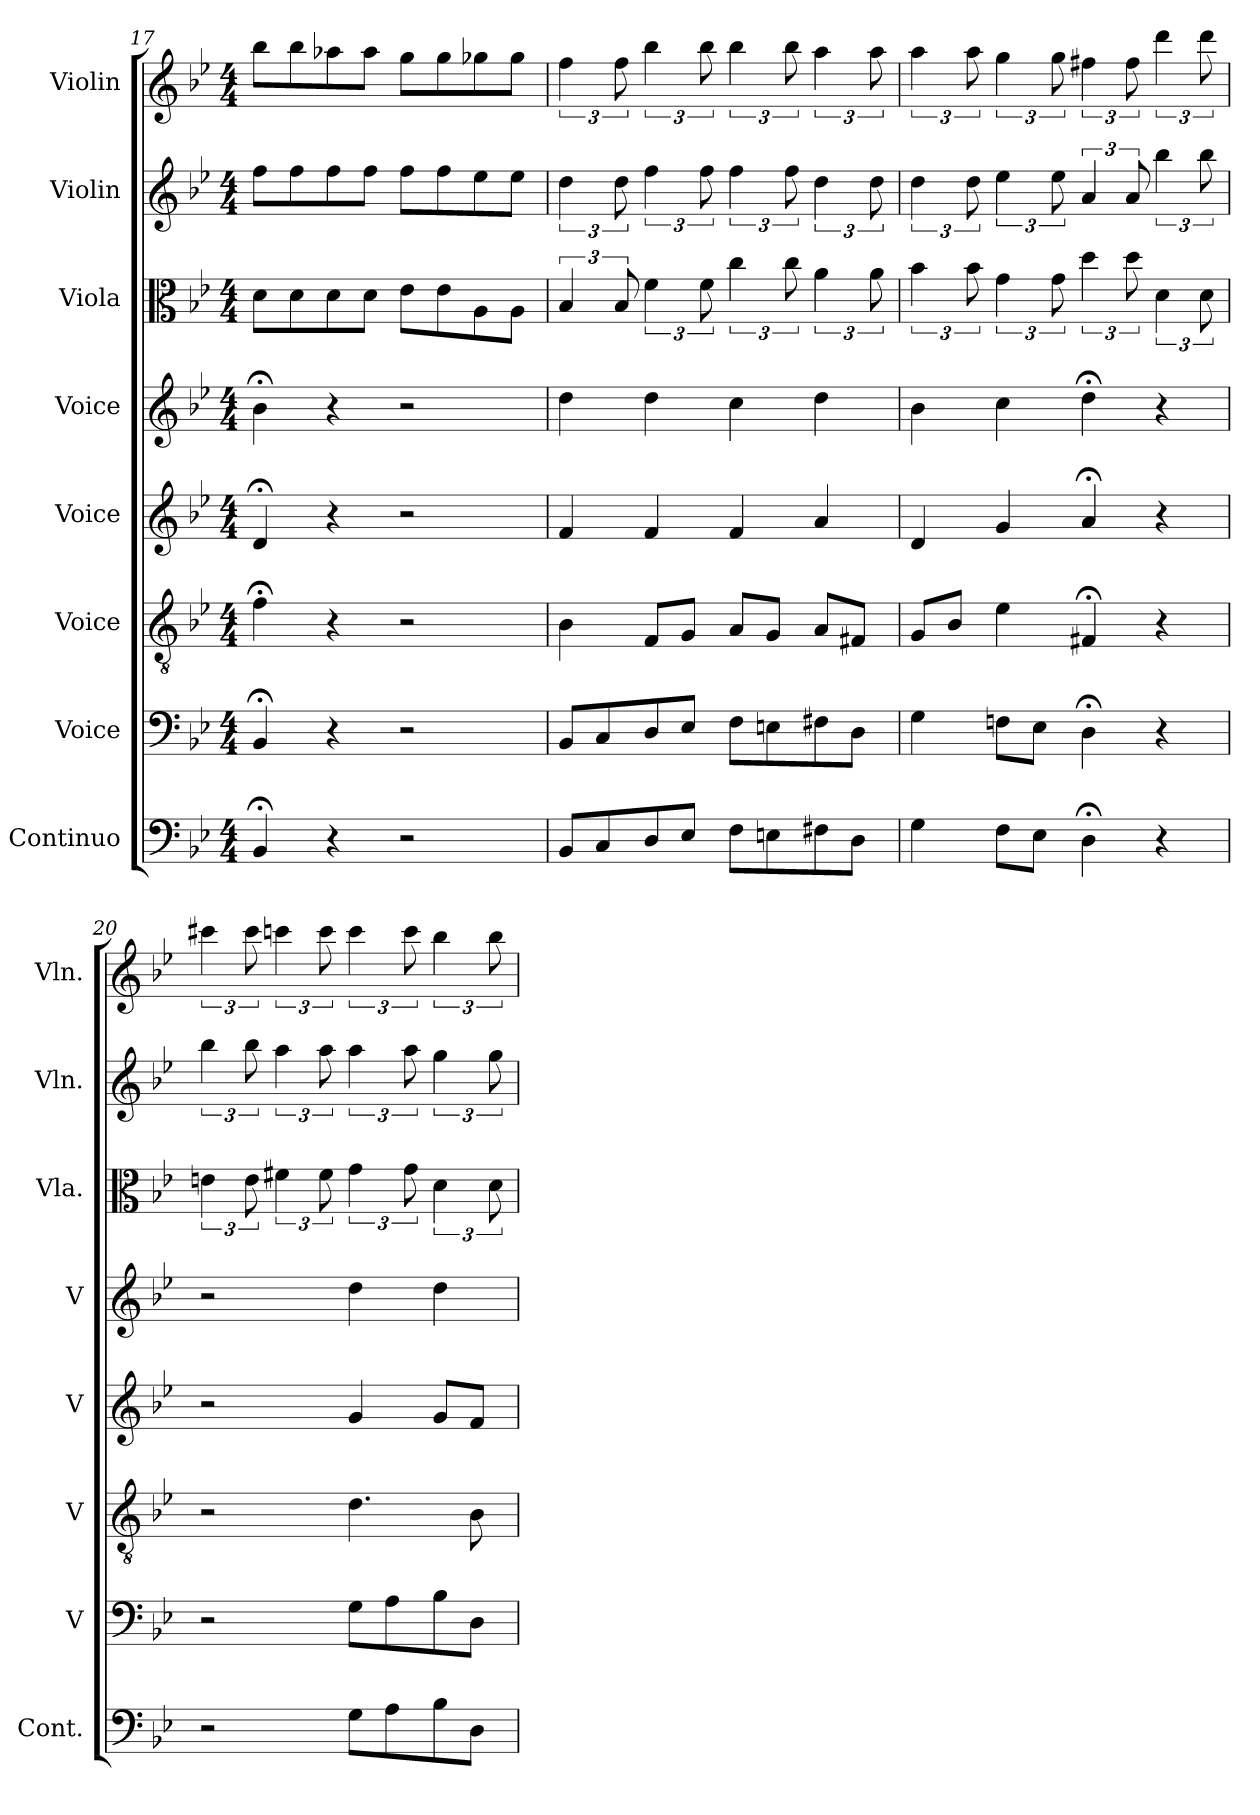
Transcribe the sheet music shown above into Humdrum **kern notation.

**kern	**kern	**kern	**kern	**kern	**kern	**kern	**kern
*part8	*part7	*part6	*part5	*part4	*part3	*part2	*part1
*staff8	*staff7	*staff6	*staff5	*staff4	*staff3	*staff2	*staff1
*I"Continuo	*I"Voice	*I"Voice	*I"Voice	*I"Voice	*I"Viola	*I"Violin	*I"Violin
*I'Cont.	*I'V	*I'V	*I'V	*I'V	*I'Vla.	*I'Vln.	*I'Vln.
*clefF4	*clefF4	*clefGv2	*clefG2	*clefG2	*clefC3	*clefG2	*clefG2
*ITrd7c12	*	*	*	*	*	*	*
*k[b-e-]	*k[b-e-]	*k[b-e-]	*k[b-e-]	*k[b-e-]	*k[b-e-]	*k[b-e-]	*k[b-e-]
*M4/4	*M4/4	*M4/4	*M4/4	*M4/4	*M4/4	*M4/4	*M4/4
=17	=17	=17	=17	=17	=17	=17	=17
4BBB-;</	4BB-;</	4f;<\	4d;</	4b-;<\	8d\L	8ff\L	8bb-\L
.	.	.	.	.	8d\	8ff\	8bb-\
4r	4r	4r	4r	4r	8d\	8ff\	8aa-X\
.	.	.	.	.	8d\J	8ff\J	8aa-\J
2r	2r	2r	2r	2r	8e-\L	8ff\L	8gg\L
.	.	.	.	.	8e-\	8ff\	8gg\
.	.	.	.	.	8A\	8ee-\	8gg-X\
.	.	.	.	.	8A\J	8ee-\J	8gg-\J
!!LO:PB:g=z
=18	=18	=18	=18	=18	=18	=18	=18
8BBB-/L	8BB-/L	4B-\	4f/	4dd\	6B-/	6dd\	6ff\
8CC/	8C/	.	.	.	.	.	.
.	.	.	.	.	12B-/	12dd\	12ff\
8DD/	8D/	8F/L	4f/	4dd\	6f\	6ff\	6bb-\
8EE-/J	8E-/J	8G/J	.	.	.	.	.
.	.	.	.	.	12f\	12ff\	12bb-\
8FF\L	8F\L	8A/L	4f/	4cc\	6cc\	6ff\	6bb-\
8EEn\	8En\	8G/J	.	.	.	.	.
.	.	.	.	.	12cc\	12ff\	12bb-\
8FF#X\	8F#X\	8A/L	4a/	4dd\	6a\	6dd\	6aa\
8DD\J	8D\J	8F#X/J	.	.	.	.	.
.	.	.	.	.	12a\	12dd\	12aa\
=19	=19	=19	=19	=19	=19	=19	=19
4GG\	4G\	8G/L	4d/	4b-\	6b-\	6dd\	6aa\
.	.	8B-/J	.	.	.	.	.
.	.	.	.	.	12b-\	12dd\	12aa\
8FF\L	8Fn\L	4e-\	4g/	4cc\	6g\	6ee-\	6gg\
8EE-\J	8E-\J	.	.	.	.	.	.
.	.	.	.	.	12g\	12ee-\	12gg\
4DD;<\	4D;<\	4F#X;</	4a;</	4dd;<\	6dd\	6a/	6ff#X\
.	.	.	.	.	12dd\	12a/	12ff#\
4r	4r	4r	4r	4r	6d\	6bb-\	6ddd\
.	.	.	.	.	12d\	12bb-\	12ddd\
=20	=20	=20	=20	=20	=20	=20	=20
2r	2r	2r	2r	2r	6en\	6bb-\	6ccc#X\
.	.	.	.	.	12e\	12bb-\	12ccc#\
.	.	.	.	.	6f#X\	6aa\	6cccn\
.	.	.	.	.	12f#\	12aa\	12ccc\
8GG\L	8G\L	4.d\	4g/	4dd\	6g\	6aa\	6ccc\
8AA\	8A\	.	.	.	.	.	.
.	.	.	.	.	12g\	12aa\	12ccc\
8BB-\	8B-\	.	8g/L	4dd\	6d\	6gg\	6bb-\
8DD\J	8D\J	8B-\	8f/J	.	.	.	.
.	.	.	.	.	12d\	12gg\	12bb-\
=	=	=	=	=	=	=	=
*-	*-	*-	*-	*-	*-	*-	*-
